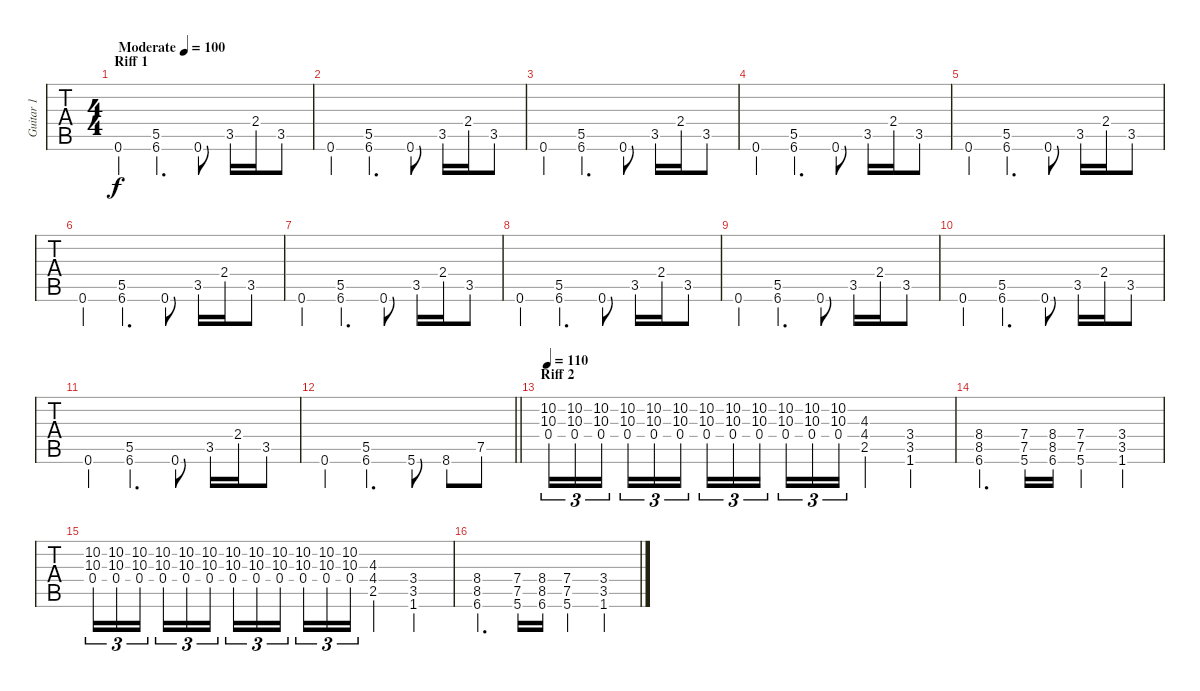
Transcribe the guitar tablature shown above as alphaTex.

\track ("Guitar 1" "Guitar 1") {instrument distortionguitar}
\staff {tabs}
\tuning (C4 G3 Eb3 Bb2 F2 C2) {hide}
\ts (4 4)
\section ("" "Riff 1")
\tempo (100 "Moderate")
\clef g2
\ks c
0.6.4{dy f instrument distortionguitar} (5.5 6.6).4{d} 0.6.8 3.5.16 2.4.16 3.5.8 |
0.6.4 (5.5 6.6).4{d} 0.6.8 3.5.16 2.4.16 3.5.8 |
0.6.4 (5.5 6.6).4{d} 0.6.8 3.5.16 2.4.16 3.5.8 |
0.6.4 (5.5 6.6).4{d} 0.6.8 3.5.16 2.4.16 3.5.8 |
0.6.4 (5.5 6.6).4{d} 0.6.8 3.5.16 2.4.16 3.5.8 |
0.6.4 (5.5 6.6).4{d} 0.6.8 3.5.16 2.4.16 3.5.8 |
0.6.4 (5.5 6.6).4{d} 0.6.8 3.5.16 2.4.16 3.5.8 |
0.6.4 (5.5 6.6).4{d} 0.6.8 3.5.16 2.4.16 3.5.8 |
0.6.4 (5.5 6.6).4{d} 0.6.8 3.5.16 2.4.16 3.5.8 |
0.6.4 (5.5 6.6).4{d} 0.6.8 3.5.16 2.4.16 3.5.8 |
0.6.4 (5.5 6.6).4{d} 0.6.8 3.5.16 2.4.16 3.5.8 |
\barLineRight lightlight
0.6.4 (5.5 6.6).4{d} 5.6.8 8.6.8 7.5.8 |
\section ("" "Riff 2")
\tempo 110
(10.2 10.3 0.4).16{tu (3 2)} (10.2 10.3 0.4).16{tu (3 2)} (10.2 10.3 0.4).16{tu (3 2) beam splitsecondary} (10.2 10.3 0.4).16{tu (3 2)} (10.2 10.3 0.4).16{tu (3 2)} (10.2 10.3 0.4).16{tu (3 2)} (10.2 10.3 0.4).16{tu (3 2)} (10.2 10.3 0.4).16{tu (3 2)} (10.2 10.3 0.4).16{tu (3 2) beam splitsecondary} (10.2 10.3 0.4).16{tu (3 2)} (10.2 10.3 0.4).16{tu (3 2)} (10.2 10.3 0.4).16{tu (3 2)} (4.3 4.4 2.5).4 (3.4 3.5 1.6).4 |
(8.4 8.5 6.6).4{d} (7.4 7.5 5.6).16 (8.4 8.5 6.6).16 (7.4 7.5 5.6).4 (3.4 3.5 1.6).4 |
(10.2 10.3 0.4).16{tu (3 2)} (10.2 10.3 0.4).16{tu (3 2)} (10.2 10.3 0.4).16{tu (3 2) beam splitsecondary} (10.2 10.3 0.4).16{tu (3 2)} (10.2 10.3 0.4).16{tu (3 2)} (10.2 10.3 0.4).16{tu (3 2)} (10.2 10.3 0.4).16{tu (3 2)} (10.2 10.3 0.4).16{tu (3 2)} (10.2 10.3 0.4).16{tu (3 2) beam splitsecondary} (10.2 10.3 0.4).16{tu (3 2)} (10.2 10.3 0.4).16{tu (3 2)} (10.2 10.3 0.4).16{tu (3 2)} (4.3 4.4 2.5).4 (3.4 3.5 1.6).4 |
(8.4 8.5 6.6).4{d} (7.4 7.5 5.6).16 (8.4 8.5 6.6).16 (7.4 7.5 5.6).4 (3.4 3.5 1.6).4
